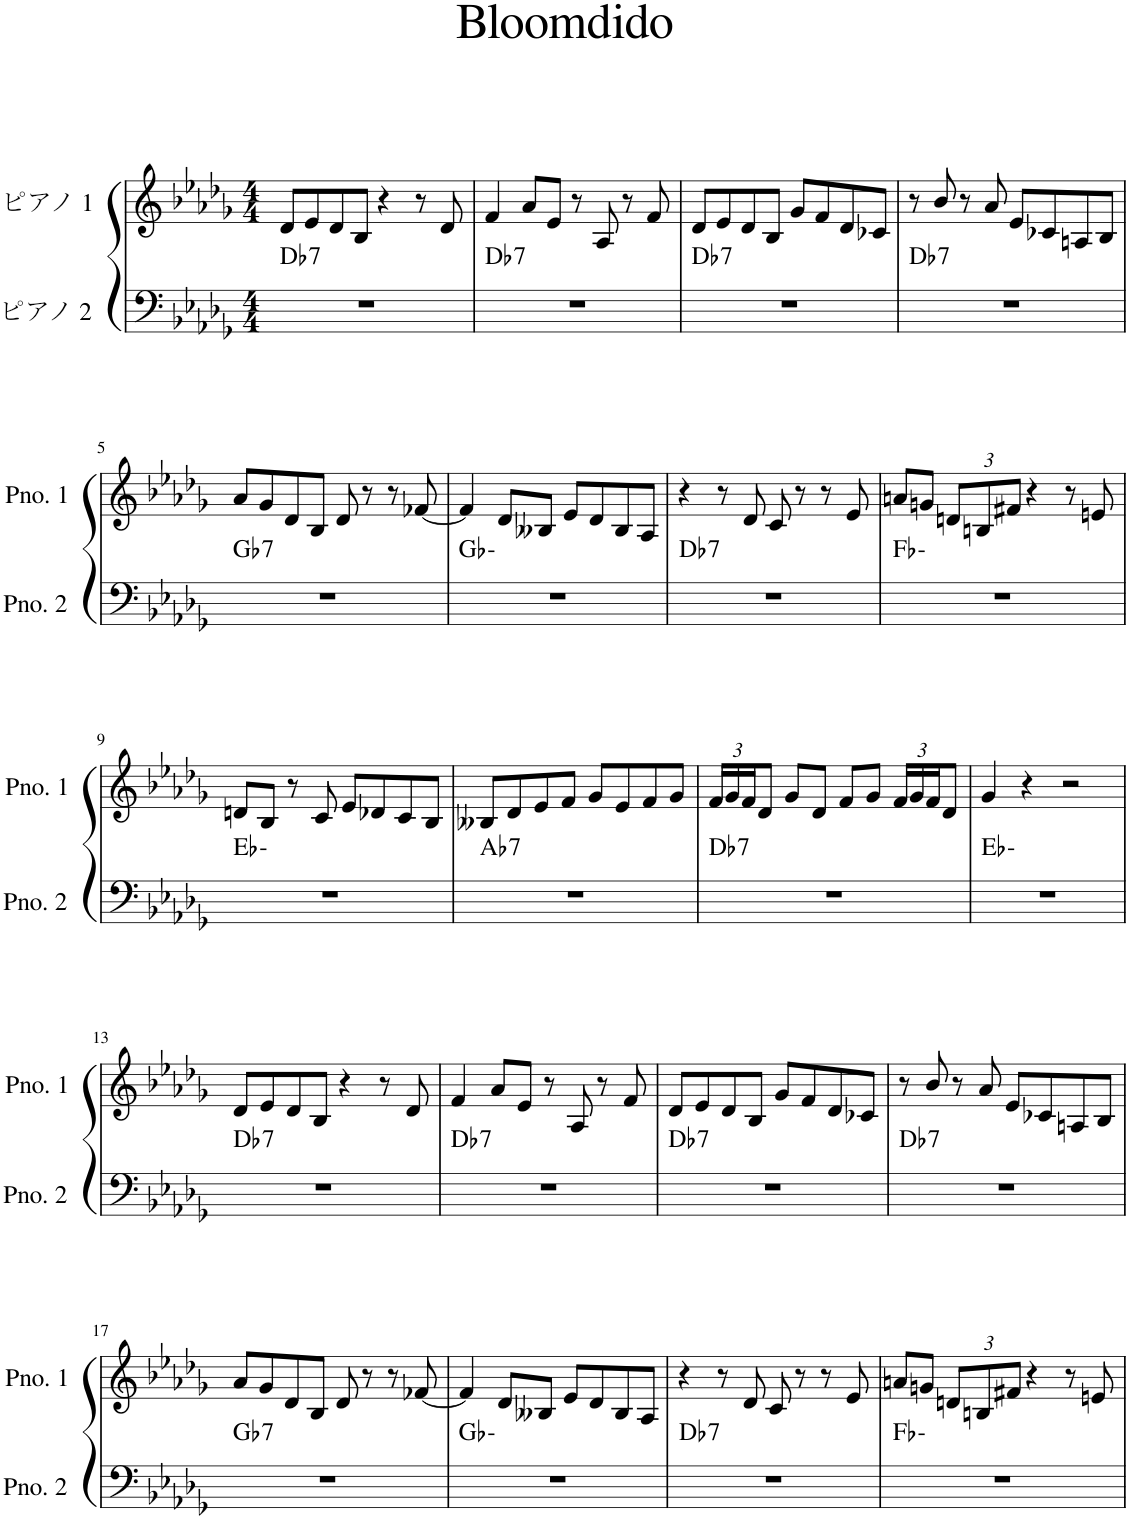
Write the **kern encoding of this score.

**kern	**harte	**kern
*part2	*part2	*part1
*staff2	*	*staff1
*I"ピアノ 2	*	*I"ピアノ 1
*clefF4	*	*clefG2
*k[b-e-a-d-g-]	*	*k[b-e-a-d-g-]
*M4/4	*	*M4/4
=1	=1	=1
!	!LO:H:kt=7	!
1r	Db:7	8d-/L
.	.	8e-/
.	.	8d-/
.	.	8B-/J
.	.	4r
.	.	8r
.	.	8d-/
=2	=2	=2
!	!LO:H:kt=7	!
1r	Db:7	4f/
.	.	8a-/L
.	.	8e-/J
.	.	8r
.	.	8A-/
.	.	8r
.	.	8f/
=3	=3	=3
!	!LO:H:kt=7	!
1r	Db:7	8d-/L
.	.	8e-/
.	.	8d-/
.	.	8B-/J
.	.	8g-/L
.	.	8f/
.	.	8d-/
.	.	8c-X/J
=4	=4	=4
!	!LO:H:kt=7	!
1r	Db:7	8r
.	.	8b-/
.	.	8r
.	.	8a-/
.	.	8e-/L
.	.	8c-X/
.	.	8An/
.	.	8B-/J
!!LO:LB:g=z
=5	=5	=5
!	!LO:H:kt=7	!
1r	Gb:7	8a-/L
.	.	8g-/
.	.	8d-/
.	.	8B-/J
.	.	8d-/
.	.	8r
.	.	8r
.	.	[8f-X/
=6	=6	=6
1r	Gb:min	4f-/]
.	.	8d-/L
.	.	8B--X/J
.	.	8e-/L
.	.	8d-/
.	.	8B--/
.	.	8A-/J
=7	=7	=7
!	!LO:H:kt=7	!
1r	Db:7	4r
.	.	8r
.	.	8d-/
.	.	8c/
.	.	8r
.	.	8r
.	.	8e-/
=8	=8	=8
1r	Fb:min	8an/L
.	.	8gn/J
*	*	*Xbrackettup
.	.	12dn/L
.	.	12Bn/
.	.	12f#X/J
.	.	4r
.	.	8r
.	.	8en/
!!LO:LB:g=z
=9	=9	=9
1r	Eb:min	8dn/L
.	.	8B-/J
.	.	8r
.	.	8c/
.	.	8e-/L
.	.	8d-X/
.	.	8c/
.	.	8B-/J
=10	=10	=10
!	!LO:H:kt=7	!
1r	Ab:7	8B--X/L
.	.	8d-/
.	.	8e-/
.	.	8f/J
.	.	8g-/L
.	.	8e-/
.	.	8f/
.	.	8g-/J
=11	=11	=11
!	!LO:H:kt=7	!
1r	Db:7	24f/LL
.	.	24g-/
.	.	24f/J
.	.	8d-/J
.	.	8g-/L
.	.	8d-/J
.	.	8f/L
.	.	8g-/J
.	.	24f/LL
.	.	24g-/
.	.	24f/J
.	.	8d-/J
=12	=12	=12
1r	Eb:min	4g-/
.	.	4r
.	.	2r
!!LO:LB:g=z
=13	=13	=13
!	!LO:H:kt=7	!
1r	Db:7	8d-/L
.	.	8e-/
.	.	8d-/
.	.	8B-/J
.	.	4r
.	.	8r
.	.	8d-/
=14	=14	=14
!	!LO:H:kt=7	!
1r	Db:7	4f/
.	.	8a-/L
.	.	8e-/J
.	.	8r
.	.	8A-/
.	.	8r
.	.	8f/
=15	=15	=15
!	!LO:H:kt=7	!
1r	Db:7	8d-/L
.	.	8e-/
.	.	8d-/
.	.	8B-/J
.	.	8g-/L
.	.	8f/
.	.	8d-/
.	.	8c-X/J
=16	=16	=16
!	!LO:H:kt=7	!
1r	Db:7	8r
.	.	8b-/
.	.	8r
.	.	8a-/
.	.	8e-/L
.	.	8c-X/
.	.	8An/
.	.	8B-/J
!!LO:LB:g=z
=17	=17	=17
!	!LO:H:kt=7	!
1r	Gb:7	8a-/L
.	.	8g-/
.	.	8d-/
.	.	8B-/J
.	.	8d-/
.	.	8r
.	.	8r
.	.	[8f-X/
=18	=18	=18
1r	Gb:min	4f-/]
.	.	8d-/L
.	.	8B--X/J
.	.	8e-/L
.	.	8d-/
.	.	8B--/
.	.	8A-/J
=19	=19	=19
!	!LO:H:kt=7	!
1r	Db:7	4r
.	.	8r
.	.	8d-/
.	.	8c/
.	.	8r
.	.	8r
.	.	8e-/
=20	=20	=20
1r	Fb:min	8an/L
.	.	8gn/J
.	.	12dn/L
.	.	12Bn/
.	.	12f#X/J
.	.	4r
.	.	8r
.	.	8en/
=	=	=
*-	*-	*-
